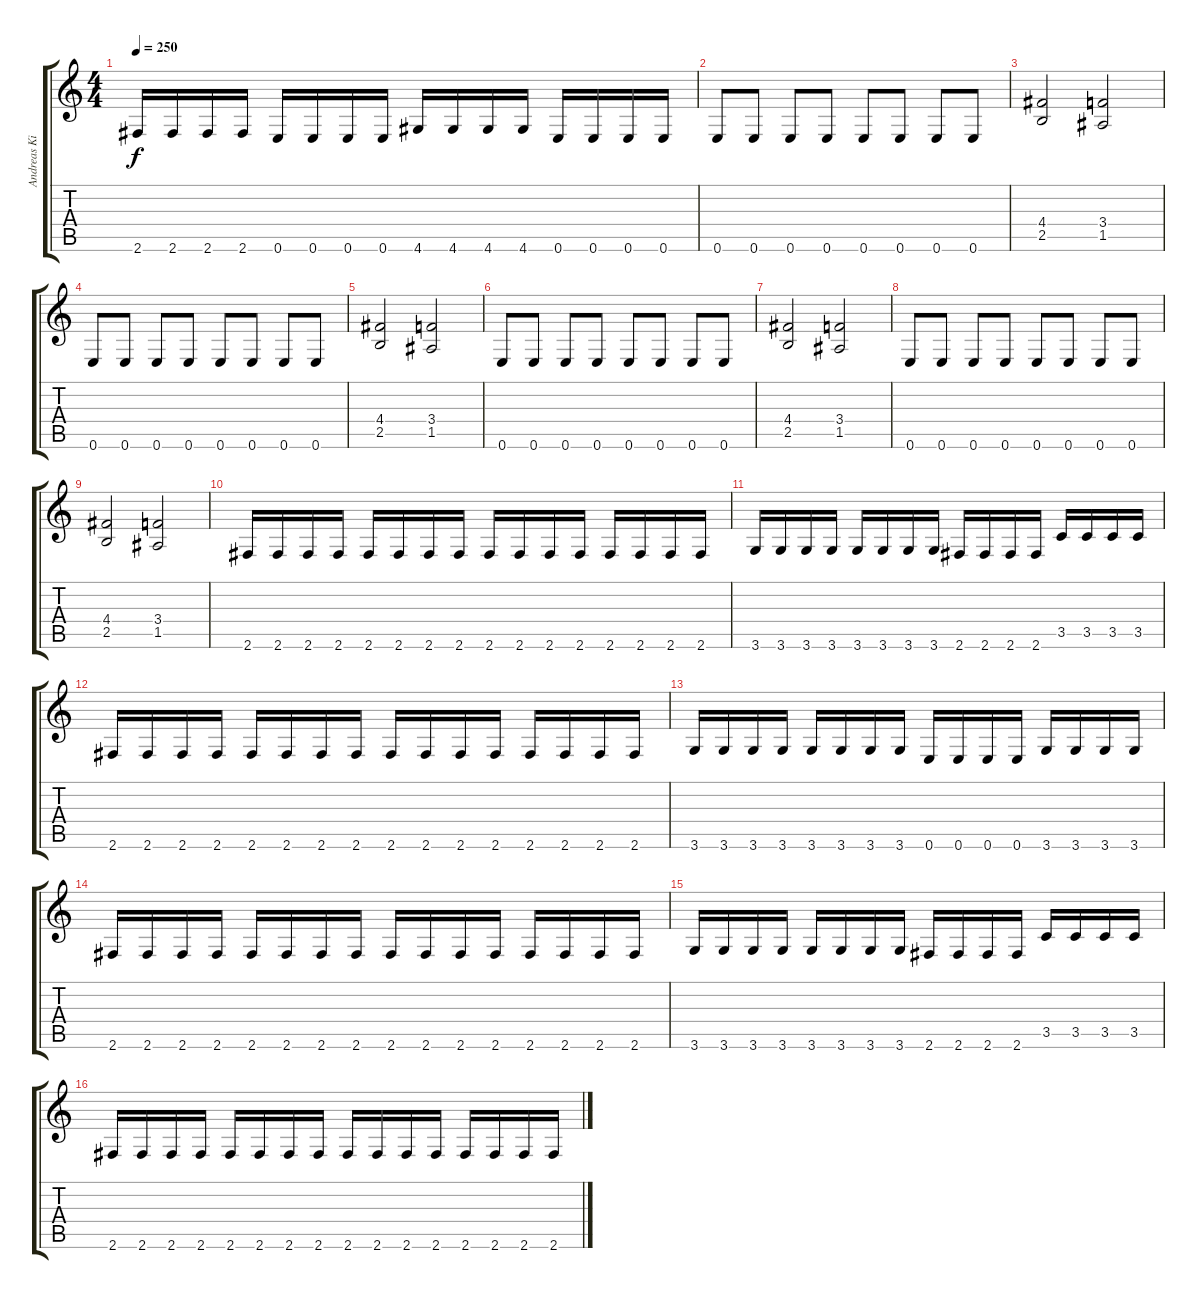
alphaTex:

\track ("Andreas Kisser" "Andreas Ki") {instrument distortionguitar}
\staff {score tabs}
\tuning (E4 B3 G3 D3 A2 E2) {hide}
\ts (4 4)
\tempo 250
\clef g2
\ks c
2.6.16{dy f} 2.6.16 2.6.16 2.6.16 0.6.16 0.6.16 0.6.16 0.6.16 4.6.16 4.6.16 4.6.16 4.6.16 0.6.16 0.6.16 0.6.16 0.6.16 |
0.6.8 0.6.8 0.6.8 0.6.8 0.6.8 0.6.8 0.6.8 0.6.8 |
(4.4 2.5).2 (3.4 1.5).2 |
0.6.8 0.6.8 0.6.8 0.6.8 0.6.8 0.6.8 0.6.8 0.6.8 |
(4.4 2.5).2 (3.4 1.5).2 |
0.6.8 0.6.8 0.6.8 0.6.8 0.6.8 0.6.8 0.6.8 0.6.8 |
(4.4 2.5).2 (3.4 1.5).2 |
0.6.8 0.6.8 0.6.8 0.6.8 0.6.8 0.6.8 0.6.8 0.6.8 |
(4.4 2.5).2 (3.4 1.5).2 |
2.6.16 2.6.16 2.6.16 2.6.16 2.6.16 2.6.16 2.6.16 2.6.16 2.6.16 2.6.16 2.6.16 2.6.16 2.6.16 2.6.16 2.6.16 2.6.16 |
3.6.16 3.6.16 3.6.16 3.6.16 3.6.16 3.6.16 3.6.16 3.6.16 2.6.16 2.6.16 2.6.16 2.6.16 3.5.16 3.5.16 3.5.16 3.5.16 |
2.6.16 2.6.16 2.6.16 2.6.16 2.6.16 2.6.16 2.6.16 2.6.16 2.6.16 2.6.16 2.6.16 2.6.16 2.6.16 2.6.16 2.6.16 2.6.16 |
3.6.16 3.6.16 3.6.16 3.6.16 3.6.16 3.6.16 3.6.16 3.6.16 0.6.16 0.6.16 0.6.16 0.6.16 3.6.16 3.6.16 3.6.16 3.6.16 |
2.6.16 2.6.16 2.6.16 2.6.16 2.6.16 2.6.16 2.6.16 2.6.16 2.6.16 2.6.16 2.6.16 2.6.16 2.6.16 2.6.16 2.6.16 2.6.16 |
3.6.16 3.6.16 3.6.16 3.6.16 3.6.16 3.6.16 3.6.16 3.6.16 2.6.16 2.6.16 2.6.16 2.6.16 3.5.16 3.5.16 3.5.16 3.5.16 |
2.6.16 2.6.16 2.6.16 2.6.16 2.6.16 2.6.16 2.6.16 2.6.16 2.6.16 2.6.16 2.6.16 2.6.16 2.6.16 2.6.16 2.6.16 2.6.16
